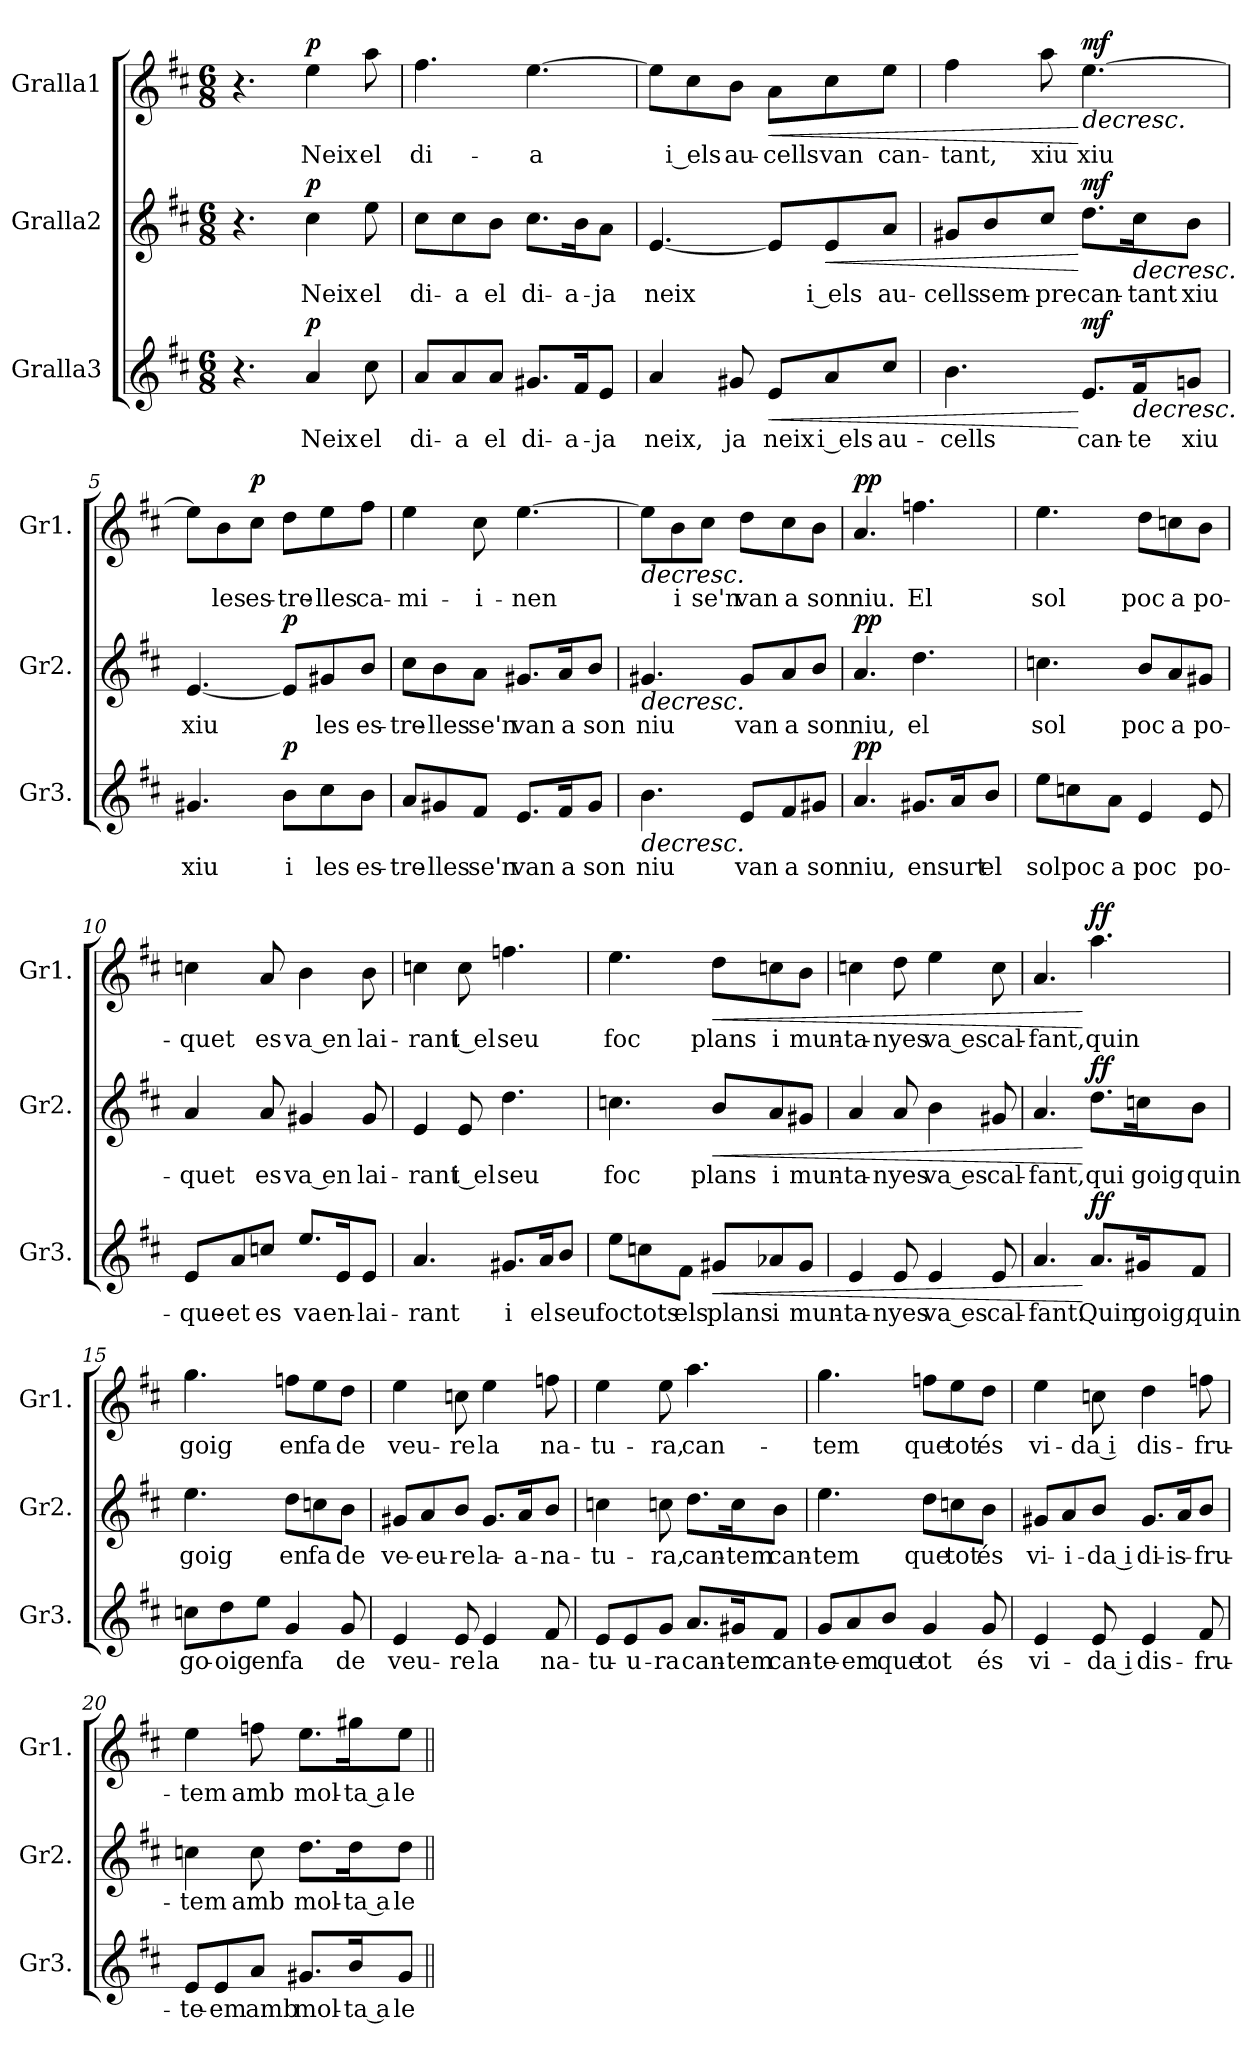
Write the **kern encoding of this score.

**kern	**text	**dynam	**kern	**text	**dynam	**kern	**text	**dynam
*part3	*part3	*part3	*part2	*part2	*part2	*part1	*part1	*part1
*staff3	*staff3	*staff3	*staff2	*staff2	*staff2	*staff1	*staff1	*staff1
*I"Gralla3	*	*	*I"Gralla2	*	*	*I"Gralla1	*	*
*I'Gr3.	*	*	*I'Gr2.	*	*	*I'Gr1.	*	*
*clefG2	*	*	*clefG2	*	*	*clefG2	*	*
*k[f#c#]	*	*	*k[f#c#]	*	*	*k[f#c#]	*	*
*M6/8	*	*	*M6/8	*	*	*M6/8	*	*
=1	=1	=1	=1	=1	=1	=1	=1	=1
4.r	.	.	4.r	.	.	4.r	.	.
!	!LO:LY:b	!LO:DY:b	!	!LO:LY:b	!LO:DY:b	!	!LO:LY:b	!LO:DY:b
4a/	Neix	p	4cc#\	Neix	p	4ee\	Neix	p
!	!LO:LY:b	!	!	!LO:LY:b	!	!	!LO:LY:b	!
8cc#\	el	.	8ee\	el	.	8aa\	el	.
=2	=2	=2	=2	=2	=2	=2	=2	=2
!	!LO:LY:b	!	!	!LO:LY:b	!	!	!LO:LY:b	!
8a/L	di-	.	8cc#\L	di-	.	4.ff#\	di-	.
!	!LO:LY:b	!	!	!LO:LY:b	!	!	!	!
8a/	-a	.	8cc#\	-a	.	.	.	.
!	!LO:LY:b	!	!	!LO:LY:b	!	!	!	!
8a/J	el	.	8b\J	el	.	.	.	.
!	!LO:LY:b	!	!	!LO:LY:b	!	!	!LO:LY:b	!
8.g#X/L	di-	.	8.cc#\L	di-	.	[4.ee\	-a	.
!	!LO:LY:b	!	!	!LO:LY:b	!	!	!	!
16f#/K	-a-	.	16b\K	-a-	.	.	.	.
!	!LO:LY:b	!	!	!LO:LY:b	!	!	!	!
8e/J	-ja	.	8a\J	-ja	.	.	.	.
=3	=3	=3	=3	=3	=3	=3	=3	=3
!	!LO:LY:b	!	!	!LO:LY:b	!	!	!	!
4a/	neix,	.	[4.e/	neix	.	8ee\L]	.	.
!	!	!	!	!	!	!	!LO:LY:b	!
.	.	.	.	.	.	8cc#\	i els	.
!	!LO:LY:b	!	!	!	!	!	!LO:LY:b	!
8g#X/	ja	.	.	.	.	8b\J	au-	.
!	!LO:LY:b	!LO:HP:b	!	!	!	!	!LO:LY:b	!LO:HP:b
8e/L	neix	<	8e/L]	.	.	8a\L	-cells	<
!	!LO:LY:b	!	!	!LO:LY:b	!LO:HP:b	!	!LO:LY:b	!
8a/	i els	.	8e/	i els	<	8cc#\	van	.
!	!LO:LY:b	!	!	!LO:LY:b	!	!	!LO:LY:b	!
8cc#/J	au-	.	8a/J	au-	.	8ee\J	can-	.
=4	=4	=4	=4	=4	=4	=4	=4	=4
!	!LO:LY:b	!	!	!LO:LY:b	!	!	!LO:LY:b	!
4.b\	-cells	.	8g#X/L	-cells	.	4ff#\	-tant,	.
!	!	!	!	!LO:LY:b	!	!	!	!
.	.	.	8b/	sem-	.	.	.	.
!	!	!	!	!LO:LY:b	!	!	!LO:LY:b	!
.	.	.	8cc#/J	-pre	.	8aa\	xiu	.
!	!LO:LY:b	!LO:DY:n=1:b	!	!LO:LY:b	!LO:DY:n=1:b	!	!LO:LY:b	!LO:HP:n=1:b
!	!	!	!	!	!	!	!	!LO:DY:n=1:b
8.e/L	can-	[ mf	8.dd\L	can-	[ mf	[4.ee\	xiu	[ > mf
!	!LO:LY:b	!LO:HP:b	!	!LO:LY:b	!LO:HP:b	!	!	!
16f#/K	-te	>	16cc#\K	-tant	>	.	.	.
!	!LO:LY:b	!	!	!LO:LY:b	!	!	!	!
8gni/J	xiu	.	8b\J	xiu	.	.	.	.
=5	=5	=5	=5	=5	=5	=5	=5	=5
!	!LO:LY:b	!	!	!LO:LY:b	!	!	!	!
4.g#X/	xiu	.	[4.e/	xiu	.	8ee\L]	.	.
!	!	!	!	!	!	!	!LO:LY:b	!
.	.	.	.	.	.	8b\	les	.
!	!	!	!	!	!	!	!LO:LY:b	!LO:DY:b
.	.	.	.	.	.	8cc#\J	es-	p
!	!LO:LY:b	!LO:DY:b	!	!	!LO:DY:b	!	!LO:LY:b	!
8b\L	i	p	8e/L]	.	p	8dd\L	-tre-	]
!	!LO:LY:b	!	!	!LO:LY:b	!	!	!LO:LY:b	!
8cc#\	les	]	8g#X/	les	]	8ee\	-lles	.
!	!LO:LY:b	!	!	!LO:LY:b	!	!	!LO:LY:b	!
8b\J	es-	.	8b/J	es-	.	8ff#\J	ca-	.
!!LO:LB:g=z
=6	=6	=6	=6	=6	=6	=6	=6	=6
!	!LO:LY:b	!	!	!LO:LY:b	!	!	!LO:LY:b	!
8a/L	-tre-	.	8cc#\L	-tre-	.	4ee\	-mi-	.
!	!LO:LY:b	!	!	!LO:LY:b	!	!	!	!
8g#X/	-lles	.	8b\	-lles	.	.	.	.
!	!LO:LY:b	!	!	!LO:LY:b	!	!	!LO:LY:b	!
8f#/J	se'n	.	8a\J	se'n	.	8cc#\	-i-	.
!	!LO:LY:b	!	!	!LO:LY:b	!	!	!LO:LY:b	!
8.e/L	van	.	8.g#X/L	van	.	[4.ee\	-nen	.
!	!LO:LY:b	!	!	!LO:LY:b	!	!	!	!
16f#/K	a	.	16a/K	a	.	.	.	.
!	!LO:LY:b	!	!	!LO:LY:b	!	!	!	!
8g#/J	son	.	8b/J	son	.	.	.	.
=7	=7	=7	=7	=7	=7	=7	=7	=7
!	!LO:LY:b	!LO:HP:b	!	!LO:LY:b	!LO:HP:b	!	!	!LO:HP:b
4.b\	niu	>	4.g#X/	niu	>	8ee\L]	.	>
!	!	!	!	!	!	!	!LO:LY:b	!
.	.	.	.	.	.	8b\	i	.
!	!	!	!	!	!	!	!LO:LY:b	!
.	.	.	.	.	.	8cc#\J	se'n	.
!	!LO:LY:b	!	!	!LO:LY:b	!	!	!LO:LY:b	!
8e/L	van	.	8g#/L	van	.	8dd\L	van	.
!	!LO:LY:b	!	!	!LO:LY:b	!	!	!LO:LY:b	!
8f#/	a	.	8a/	a	.	8cc#\	a	.
!	!LO:LY:b	!	!	!LO:LY:b	!	!	!LO:LY:b	!
8g#X/J	son	.	8b/J	son	.	8b\J	son	.
=8	=8	=8	=8	=8	=8	=8	=8	=8
!	!LO:LY:b	!LO:DY:b	!	!LO:LY:b	!LO:DY:b	!	!LO:LY:b	!LO:DY:b
4.a/	niu,	pp	4.a/	niu,	pp	4.a/	niu.	pp
!	!LO:LY:b	!	!	!LO:LY:b	!	!	!LO:LY:b	!
8.g#X/L	en	]	4.dd\	el	]	4.ffn\	El	]
!	!LO:LY:b	!	!	!	!	!	!	!
16a/K	surt	.	.	.	.	.	.	.
!	!LO:LY:b	!	!	!	!	!	!	!
8b/J	el	.	.	.	.	.	.	.
=9	=9	=9	=9	=9	=9	=9	=9	=9
!	!LO:LY:b	!	!	!LO:LY:b	!	!	!LO:LY:b	!
8ee\L	sol	.	4.ccn\	sol	.	4.ee\	sol	.
!	!LO:LY:b	!	!	!	!	!	!	!
8ccn\	poc	.	.	.	.	.	.	.
!	!LO:LY:b	!	!	!	!	!	!	!
8a\J	a	.	.	.	.	.	.	.
!	!LO:LY:b	!	!	!LO:LY:b	!	!	!LO:LY:b	!
4e/	poc	.	8b/L	poc	.	8dd\L	poc	.
!	!	!	!	!LO:LY:b	!	!	!LO:LY:b	!
.	.	.	8a/	a	.	8ccn\	a	.
!	!LO:LY:b	!	!	!LO:LY:b	!	!	!LO:LY:b	!
8e/	po-	.	8g#X/J	po-	.	8b\J	po-	.
=10	=10	=10	=10	=10	=10	=10	=10	=10
!	!LO:LY:b	!	!	!LO:LY:b	!	!	!LO:LY:b	!
8e/L	-que-	.	4a/	-quet	.	4ccn\	-quet	.
!	!LO:LY:b	!	!	!	!	!	!	!
8a/	-et	.	.	.	.	.	.	.
!	!LO:LY:b	!	!	!LO:LY:b	!	!	!LO:LY:b	!
8ccn/J	es	.	8a/	es	.	8a/	es	.
!	!LO:LY:b	!	!	!LO:LY:b	!	!	!LO:LY:b	!
8.ee/L	va	.	4g#X/	va en	.	4b\	va en	.
!	!LO:LY:b	!	!	!	!	!	!	!
16e/K	en-	.	.	.	.	.	.	.
!	!LO:LY:b	!	!	!LO:LY:b	!	!	!LO:LY:b	!
8e/J	-lai-	.	8g#/	-lai-	.	8b\	-lai-	.
=11	=11	=11	=11	=11	=11	=11	=11	=11
!	!LO:LY:b	!	!	!LO:LY:b	!	!	!LO:LY:b	!
4.a/	-rant	.	4e/	-rant	.	4ccn\	-rant	.
!	!	!	!	!LO:LY:b	!	!	!LO:LY:b	!
.	.	.	8e/	i el	.	8cc\	i el	.
!	!LO:LY:b	!	!	!LO:LY:b	!	!	!LO:LY:b	!
8.g#X/L	i	.	4.dd\	seu	.	4.ffn\	seu	.
!	!LO:LY:b	!	!	!	!	!	!	!
16a/K	el	.	.	.	.	.	.	.
!	!LO:LY:b	!	!	!	!	!	!	!
8b/J	seu	.	.	.	.	.	.	.
!!LO:LB:g=z
=12	=12	=12	=12	=12	=12	=12	=12	=12
!	!LO:LY:b	!	!	!LO:LY:b	!	!	!LO:LY:b	!
8ee\L	foc	.	4.ccn\	foc	.	4.ee\	foc	.
!	!LO:LY:b	!	!	!	!	!	!	!
8ccn\	tots	.	.	.	.	.	.	.
!	!LO:LY:b	!	!	!	!	!	!	!
8f#\J	els	.	.	.	.	.	.	.
!	!LO:LY:b	!LO:HP:b	!	!LO:LY:b	!LO:HP:b	!	!LO:LY:b	!LO:HP:b
8g#X/L	plans	<	8b/L	plans	<	8dd\L	plans	<
!	!LO:LY:b	!	!	!LO:LY:b	!	!	!LO:LY:b	!
8a-X/	i	.	8a/	i	.	8ccn\	i	.
!	!LO:LY:b	!	!	!LO:LY:b	!	!	!LO:LY:b	!
8g#/J	mun-	.	8g#X/J	mun-	.	8b\J	mun-	.
=13	=13	=13	=13	=13	=13	=13	=13	=13
!	!LO:LY:b	!	!	!LO:LY:b	!	!	!LO:LY:b	!
4e/	-ta-	.	4a/	-ta-	.	4ccn\	-ta-	.
!	!LO:LY:b	!	!	!LO:LY:b	!	!	!LO:LY:b	!
8e/	-nyes	.	8a/	-nyes	.	8dd\	-nyes	.
!	!LO:LY:b	!	!	!LO:LY:b	!	!	!LO:LY:b	!
4e/	va es	.	4b\	va es	.	4ee\	va es	.
!	!LO:LY:b	!	!	!LO:LY:b	!	!	!LO:LY:b	!
8e/	-cal-	.	8g#X/	-cal-	.	8cc\	-cal-	.
=14	=14	=14	=14	=14	=14	=14	=14	=14
!	!LO:LY:b	!	!	!LO:LY:b	!	!	!LO:LY:b	!
4.a/	-fant.	.	4.a/	-fant,	.	4.a/	-fant,	.
!	!LO:LY:b	!LO:DY:n=1:b	!	!LO:LY:b	!LO:DY:n=1:b	!	!LO:LY:b	!LO:DY:n=1:b
8.a/L	Quin	[ ff	8.dd\L	qui	[ ff	4.aa\	quin	[ ff
!	!LO:LY:b	!	!	!LO:LY:b	!	!	!	!
16g#X/K	goig,	.	16ccn\K	goig	.	.	.	.
!	!LO:LY:b	!	!	!LO:LY:b	!	!	!	!
8f#/J	quin	.	8b\J	quin	.	.	.	.
=15	=15	=15	=15	=15	=15	=15	=15	=15
!	!LO:LY:b	!	!	!LO:LY:b	!	!	!LO:LY:b	!
8ccn\L	go-	.	4.ee\	goig	.	4.gg\	goig	.
!	!LO:LY:b	!	!	!	!	!	!	!
8dd\	-oig	.	.	.	.	.	.	.
!	!LO:LY:b	!	!	!	!	!	!	!
8ee\J	en	.	.	.	.	.	.	.
!	!LO:LY:b	!	!	!LO:LY:b	!	!	!LO:LY:b	!
4g/	fa	.	8dd\L	en	.	8ffn\L	en	.
!	!	!	!	!LO:LY:b	!	!	!LO:LY:b	!
.	.	.	8ccn\	fa	.	8ee\	fa	.
!	!LO:LY:b	!	!	!LO:LY:b	!	!	!LO:LY:b	!
8g/	de	.	8b\J	de	.	8dd\J	de	.
=16	=16	=16	=16	=16	=16	=16	=16	=16
!	!LO:LY:b	!	!	!LO:LY:b	!	!	!LO:LY:b	!
4e/	veu-	.	8g#X/L	ve-	.	4ee\	veu-	.
!	!	!	!	!LO:LY:b	!	!	!	!
.	.	.	8a/	-eu-	.	.	.	.
!	!LO:LY:b	!	!	!LO:LY:b	!	!	!LO:LY:b	!
8e/	-re	.	8b/J	-re	.	8ccn\	-re	.
!	!LO:LY:b	!	!	!LO:LY:b	!	!	!LO:LY:b	!
4e/	la	.	8.g#/L	la-	.	4ee\	la	.
!	!	!	!	!LO:LY:b	!	!	!	!
.	.	.	16a/K	-a-	.	.	.	.
!	!LO:LY:b	!	!	!LO:LY:b	!	!	!LO:LY:b	!
8f#/	na-	.	8b/J	-na-	.	8ffn\	na-	.
!!LO:PB:g=z
=17	=17	=17	=17	=17	=17	=17	=17	=17
!	!LO:LY:b	!	!	!LO:LY:b	!	!	!LO:LY:b	!
8e/L	-tu-	.	4ccn\	-tu-	.	4ee\	-tu-	.
!	!LO:LY:b	!	!	!	!	!	!	!
8e/	-u-	.	.	.	.	.	.	.
!	!LO:LY:b	!	!	!LO:LY:b	!	!	!LO:LY:b	!
8g/J	-ra	.	8ccn\	-ra,	.	8ee\	-ra,	.
!	!LO:LY:b	!	!	!LO:LY:b	!	!	!LO:LY:b	!
8.a/L	can-	.	8.dd\L	can-	.	4.aa\	can-	.
!	!LO:LY:b	!	!	!LO:LY:b	!	!	!	!
16g#X/K	-tem	.	16cc\K	-tem	.	.	.	.
!	!LO:LY:b	!	!	!LO:LY:b	!	!	!	!
8f#/J	can-	.	8b\J	can-	.	.	.	.
=18	=18	=18	=18	=18	=18	=18	=18	=18
!	!LO:LY:b	!	!	!LO:LY:b	!	!	!LO:LY:b	!
8g/L	-te-	.	4.ee\	-tem	.	4.gg\	-tem	.
!	!LO:LY:b	!	!	!	!	!	!	!
8a/	-em	.	.	.	.	.	.	.
!	!LO:LY:b	!	!	!	!	!	!	!
8b/J	que	.	.	.	.	.	.	.
!	!LO:LY:b	!	!	!LO:LY:b	!	!	!LO:LY:b	!
4g/	tot	.	8dd\L	que	.	8ffn\L	que	.
!	!	!	!	!LO:LY:b	!	!	!LO:LY:b	!
.	.	.	8ccn\	tot	.	8ee\	tot	.
!	!LO:LY:b	!	!	!LO:LY:b	!	!	!LO:LY:b	!
8g/	és	.	8b\J	és	.	8dd\J	és	.
=19	=19	=19	=19	=19	=19	=19	=19	=19
!	!LO:LY:b	!	!	!LO:LY:b	!	!	!LO:LY:b	!
4e/	vi-	.	8g#X/L	vi-	.	4ee\	vi-	.
!	!	!	!	!LO:LY:b	!	!	!	!
.	.	.	8a/	-i-	.	.	.	.
!	!LO:LY:b	!	!	!LO:LY:b	!	!	!LO:LY:b	!
8e/	da i	.	8b/J	da i	.	8ccn\	da i	.
!	!LO:LY:b	!	!	!LO:LY:b	!	!	!LO:LY:b	!
4e/	dis-	.	8.g#/L	di-	.	4dd\	dis-	.
!	!	!	!	!LO:LY:b	!	!	!	!
.	.	.	16a/K	-is-	.	.	.	.
!	!LO:LY:b	!	!	!LO:LY:b	!	!	!LO:LY:b	!
8f#/	-fru-	.	8b/J	-fru-	.	8ffn\	-fru-	.
=20	=20	=20	=20	=20	=20	=20	=20	=20
!	!LO:LY:b	!	!	!LO:LY:b	!	!	!LO:LY:b	!
8e/L	-te-	.	4ccn\	-tem	.	4ee\	-tem	.
!	!LO:LY:b	!	!	!	!	!	!	!
8e/	-em	.	.	.	.	.	.	.
!	!LO:LY:b	!	!	!LO:LY:b	!	!	!LO:LY:b	!
8a/J	amb	.	8cc\	amb	.	8ffn\	amb	.
!	!LO:LY:b	!	!	!LO:LY:b	!	!	!LO:LY:b	!
8.g#X/L	mol-	.	8.dd\L	mol-	.	8.ee\L	mol-	.
!	!LO:LY:b	!	!	!LO:LY:b	!	!	!LO:LY:b	!
16b/K	ta a	.	16dd\K	ta a	.	16gg#X\K	ta a	.
!	!LO:LY:b	!	!	!LO:LY:b	!	!	!LO:LY:b	!
8g#/J	-le-	.	8dd\J	-le-	.	8ee\J	-le-	.
=||	=||	=||	=||	=||	=||	=||	=||	=||
*-	*-	*-	*-	*-	*-	*-	*-	*-
